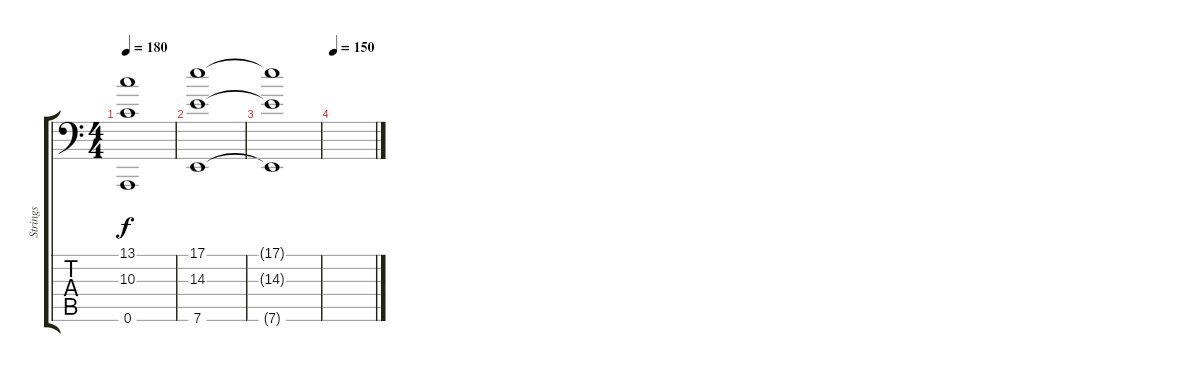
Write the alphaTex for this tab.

\track ("Strings" "Strings") {instrument stringensemble1}
\staff {score tabs}
\tuning (B3 Gb3 D3 A2 E2 A1) {hide}
\ts (4 4)
\tempo 180
\clef f4
\ks c
(13.1{t} 10.3{t} 0.6{t}).1{dy f} |
(17.1 14.3 7.6).1 |
(17.1{t} 14.3{t} 7.6{t}).1 |
\tempo 150
